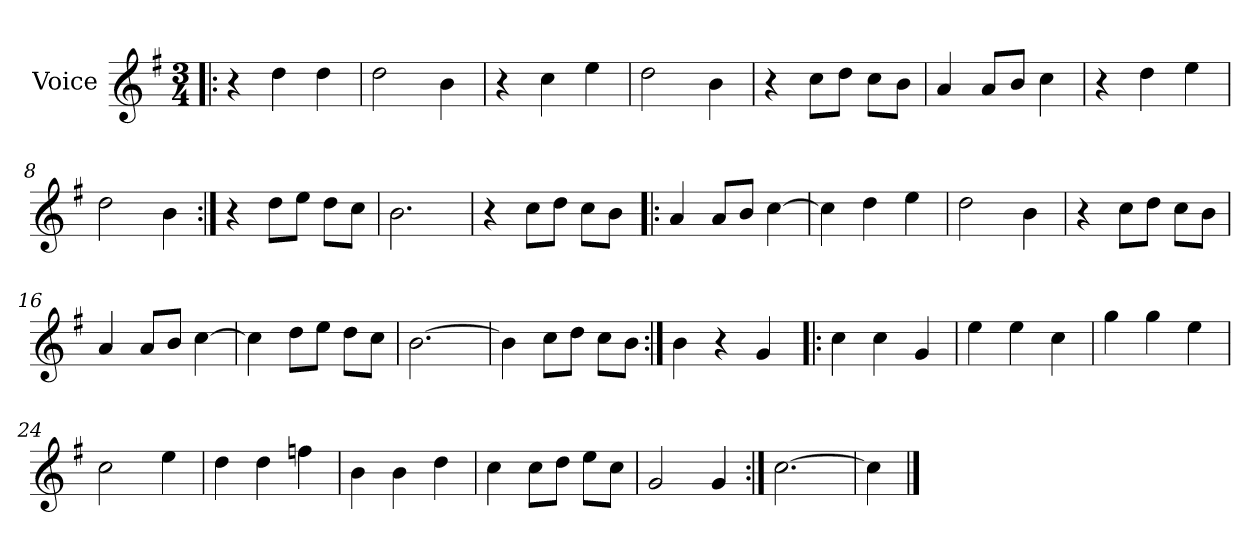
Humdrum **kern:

**kern
*part1
*staff1
*I"Voice
*I'V
*clefG2
*k[f#]
*M3/4
*MM160
=1!|:
4r
4dd\
4dd\
=2
2dd\
4b\
=3
4r
4cc\
4ee\
=4
2dd\
4b\
=5
4r
8cc\L
8dd\J
8cc\L
8b\J
=6
4a/
8a/L
8b/J
4cc\
!!LO:LB:g=z
=7
4r
4dd\
4ee\
=8
2dd\
4b\
=9:|!
4r
8dd\L
8ee\J
8dd\L
8cc\J
=10
2.b\
=11
4r
8cc\L
8dd\J
8cc\L
8b\J
!!LO:LB:g=z
=12!|:
4a/
8a/L
8b/J
[4cc\
=13
4cc\]
4dd\
4ee\
=14
2dd\
4b\
=15
4r
8cc\L
8dd\J
8cc\L
8b\J
=16
4a/
8a/L
8b/J
[4cc\
!!LO:LB:g=z
=17
4cc\]
8dd\L
8ee\J
8dd\L
8cc\J
=18
[2.b\
=19
4b\]
8cc\L
8dd\J
8cc\L
8b\J
=20:|!
4b\
4r
4g/
=21!|:
4cc\
4cc\
4g/
!!LO:LB:g=z
=22
4ee\
4ee\
4cc\
=23
4gg\
4gg\
4ee\
=24
2cc\
4ee\
=25
4dd\
4dd\
4ffn\
=26
4b\
4b\
4dd\
=27
4cc\
8cc\L
8dd\J
8ee\L
8cc\J
=28
2g/
4g/
!!LO:LB:g=z
=29:|!
[2.cc\
=30
4cc\]
==
*-
